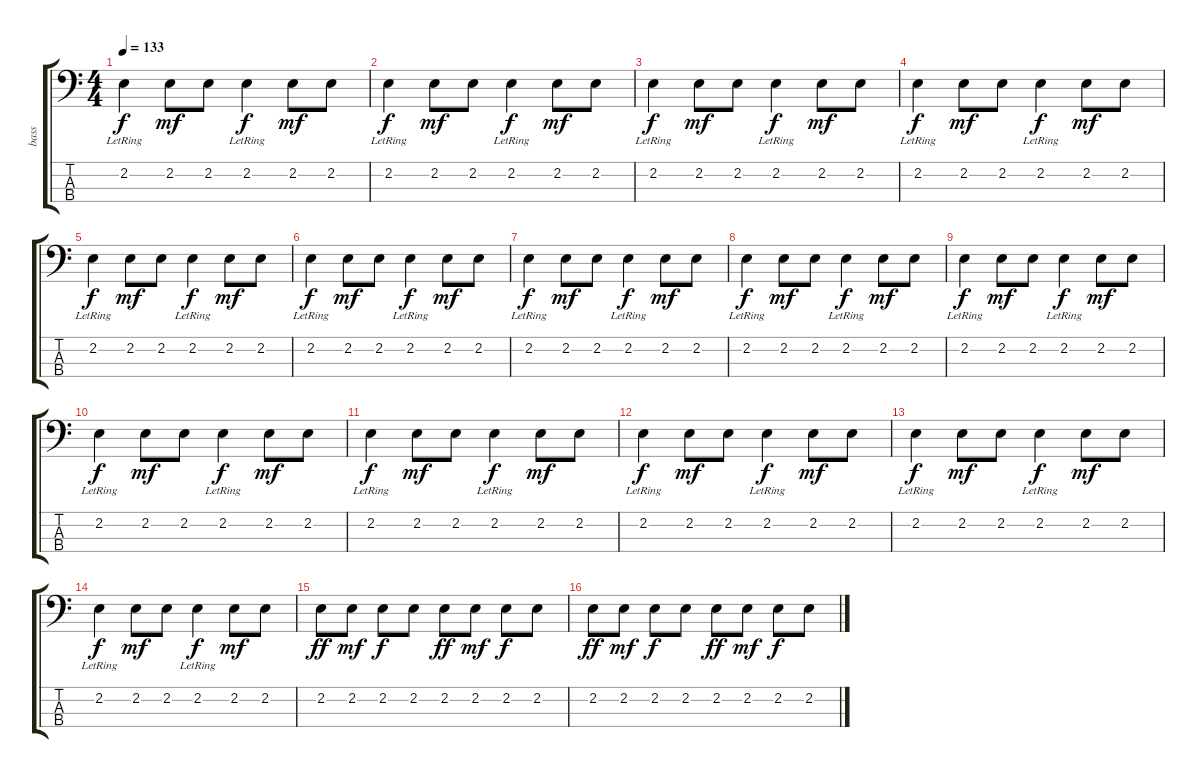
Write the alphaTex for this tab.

\track ("bass" "bass") {instrument electricbasspick}
\staff {score tabs}
\tuning (G2 D2 A1 E1) {hide}
\ts (4 4)
\tempo 133
\clef f4
\ks c
2.2{lr}.4{dy f} 2.2.8{dy mf} 2.2.8 2.2{lr}.4{dy f} 2.2.8{dy mf} 2.2.8 |
2.2{lr}.4{dy f} 2.2.8{dy mf} 2.2.8 2.2{lr}.4{dy f} 2.2.8{dy mf} 2.2.8 |
2.2{lr}.4{dy f} 2.2.8{dy mf} 2.2.8 2.2{lr}.4{dy f} 2.2.8{dy mf} 2.2.8 |
2.2{lr}.4{dy f} 2.2.8{dy mf} 2.2.8 2.2{lr}.4{dy f} 2.2.8{dy mf} 2.2.8 |
2.2{lr}.4{dy f} 2.2.8{dy mf} 2.2.8 2.2{lr}.4{dy f} 2.2.8{dy mf} 2.2.8 |
2.2{lr}.4{dy f} 2.2.8{dy mf} 2.2.8 2.2{lr}.4{dy f} 2.2.8{dy mf} 2.2.8 |
2.2{lr}.4{dy f} 2.2.8{dy mf} 2.2.8 2.2{lr}.4{dy f} 2.2.8{dy mf} 2.2.8 |
2.2{lr}.4{dy f} 2.2.8{dy mf} 2.2.8 2.2{lr}.4{dy f} 2.2.8{dy mf} 2.2.8 |
2.2{lr}.4{dy f} 2.2.8{dy mf} 2.2.8 2.2{lr}.4{dy f} 2.2.8{dy mf} 2.2.8 |
2.2{lr}.4{dy f} 2.2.8{dy mf} 2.2.8 2.2{lr}.4{dy f} 2.2.8{dy mf} 2.2.8 |
2.2{lr}.4{dy f} 2.2.8{dy mf} 2.2.8 2.2{lr}.4{dy f} 2.2.8{dy mf} 2.2.8 |
2.2{lr}.4{dy f} 2.2.8{dy mf} 2.2.8 2.2{lr}.4{dy f} 2.2.8{dy mf} 2.2.8 |
2.2{lr}.4{dy f} 2.2.8{dy mf} 2.2.8 2.2{lr}.4{dy f} 2.2.8{dy mf} 2.2.8 |
2.2{lr}.4{dy f} 2.2.8{dy mf} 2.2.8 2.2{lr}.4{dy f} 2.2.8{dy mf} 2.2.8 |
2.2.8{dy ff} 2.2.8{dy mf} 2.2.8{dy f} 2.2.8 2.2.8{dy ff} 2.2.8{dy mf} 2.2.8{dy f} 2.2.8 |
2.2.8{dy ff} 2.2.8{dy mf} 2.2.8{dy f} 2.2.8 2.2.8{dy ff} 2.2.8{dy mf} 2.2.8{dy f} 2.2.8
